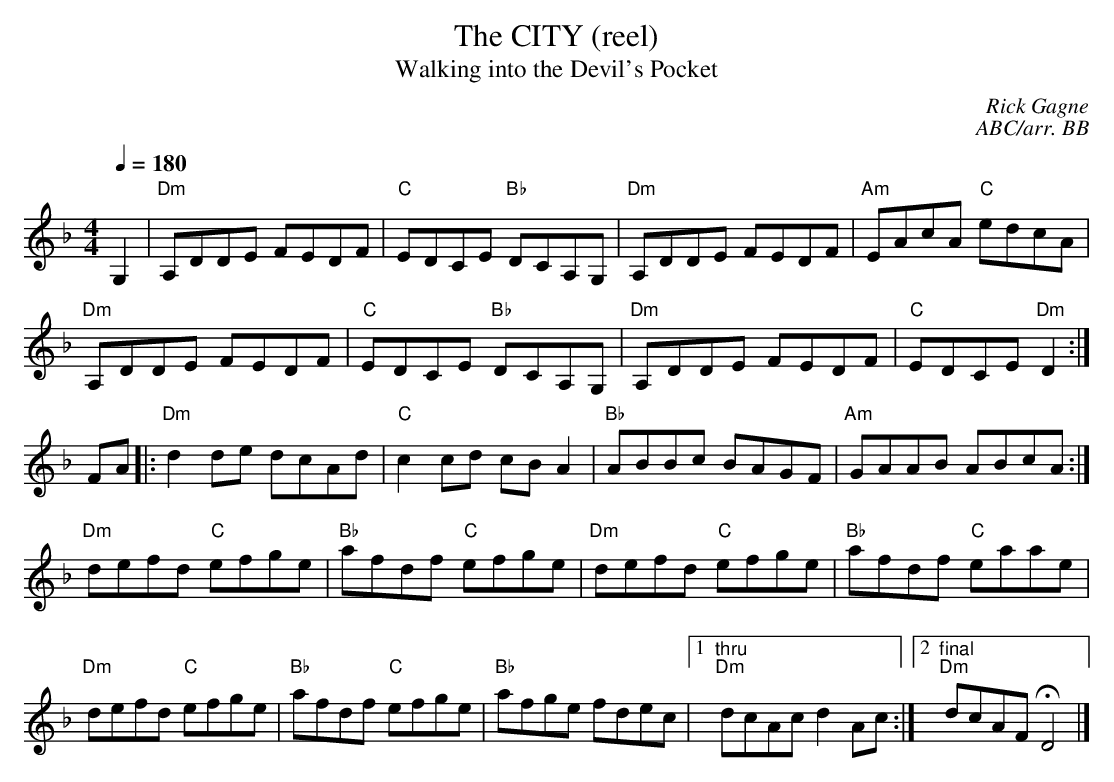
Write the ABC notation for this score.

X:1
T: CITY (reel), The
T: Walking into the Devil's Pocket
C: Rick Gagne
C:ABC/arr. BB
M: 4/4
Q:1/4=180
K: Dm
G,2 | "Dm"A,DDE FEDF | "C"EDCE "Bb"DCA,G, | "Dm"A,DDE FEDF | "Am"EAcA "C"edcA |
"Dm"A,DDE FEDF | "C"EDCE "Bb"DCA,G, | "Dm"A,DDE FEDF | "C"EDCE "Dm"D2 :|
FA |: "Dm"d2de dcAd | "C"c2cd cBA2 | "Bb"ABBc BAGF | "Am"GAAB ABcA :|
"Dm"defd "C"efge | "Bb"afdf "C"efge | "Dm"defd "C"efge | "Bb"afdf "C"eaae |
"Dm"defd "C"efge | "Bb"afdf "C"efge | "Bb"afge fdec |1 "thru""Dm"dcAc d2Ac :|\
[2 "final""Dm"dcAF HD4|]
